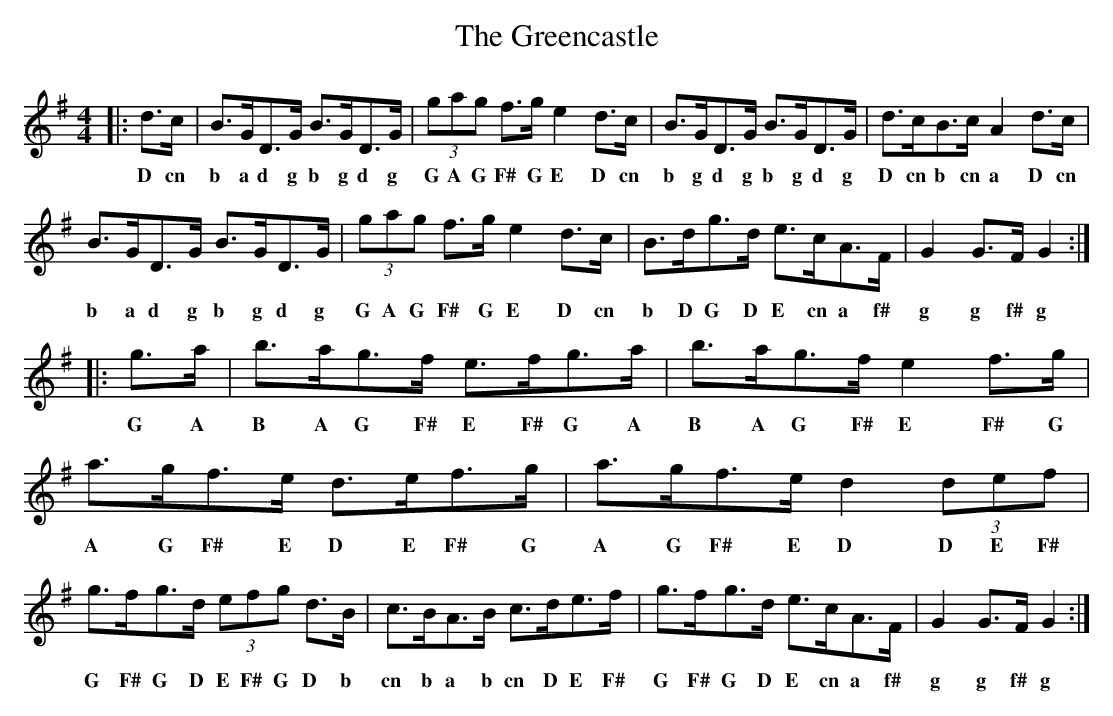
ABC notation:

X:1
T:Greencastle, The
M:4/4
L:1/8
K:G
|:d>c|B>GD>G B>GD>G|(3gag f>g e2d>c|B>GD>G B>GD>G|d>cB>c A2d>c|
w: D cn b a d g b g d g G A G F# G E D cn b g d g b g d g D cn b cn a D cn
B>GD>G B>GD>G|(3gag f>g e2d>c|B>dg>d e>cA>F|G2G>F G2:|
w:b a d g b g d g G A G F# G E D cn b D G D E cn a f# g g f# g
|:g>a|b>ag>f e>fg>a|b>ag>f e2f>g|a>gf>e d>ef>g|a>gf>e d2 (3def|
w:G A B A G F# E F# G A B A G F# E F# G A G F# E D E F# G A G F# E D D E F#
g>fg>d (3efg d>B|c>BA>B c>de>f|g>fg>d e>cA>F|G2G>F G2:|
w:G F# G D E F# G D b cn b a b cn D E F# G F# G D E cn a f# g g f# g
